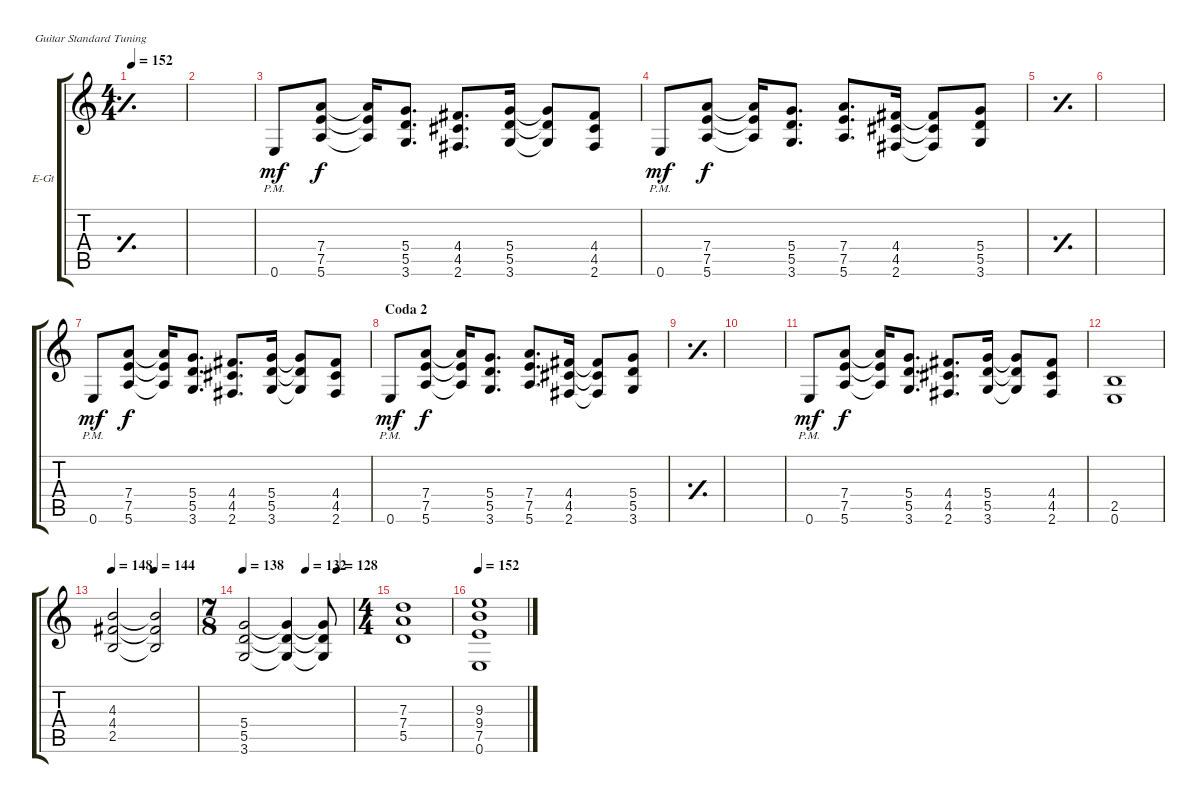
\bracketExtendMode groupsimilarinstruments
\firstSystemTrackNameOrientation horizontal
\otherSystemsTrackNameOrientation horizontal
\track ("Gtr. II" "E-Gt") {instrument overdrivenguitar}
\staff {score tabs}
\tuning (E4 B3 G3 D3 A2 E2)
\ts (4 4)
\tempo 152
\clef g2
\simile simple
\ks c
|
|
0.6{pm}.8{dy mf} (7.4 7.5 5.6).8{dy f} (7.4{t} 7.5{t} 5.6{t}).16 (5.4 5.5 3.6).8{d} (4.4 4.5 2.6).8{d} (5.4 5.5 3.6).16 (5.4{t} 5.5{t} 3.6{t}).8 (4.4 4.5 2.6).8 |
0.6{pm}.8{dy mf} (7.4 7.5 5.6).8{dy f} (7.4{t} 7.5{t} 5.6{t}).16 (5.4 5.5 3.6).8{d} (7.4 7.5 5.6).8{d} (4.4 4.5 2.6).16 (4.4{t} 4.5{t} 2.6{t}).8 (5.4 5.5 3.6).8 |
\simile simple
|
|
\simile none
0.6{pm}.8{dy mf} (7.4 7.5 5.6).8{dy f} (7.4{t} 7.5{t} 5.6{t}).16 (5.4 5.5 3.6).8{d} (4.4 4.5 2.6).8{d} (5.4 5.5 3.6).16 (5.4{t} 5.5{t} 3.6{t}).8 (4.4 4.5 2.6).8 |
\section ("" "Coda 2")
0.6{pm}.8{dy mf} (7.4 7.5 5.6).8{dy f} (7.4{t} 7.5{t} 5.6{t}).16 (5.4 5.5 3.6).8{d} (7.4 7.5 5.6).8{d} (4.4 4.5 2.6).16 (4.4{t} 4.5{t} 2.6{t}).8 (5.4 5.5 3.6).8 |
\simile simple
|
|
\simile none
0.6{pm}.8{dy mf} (7.4 7.5 5.6).8{dy f} (7.4{t} 7.5{t} 5.6{t}).16 (5.4 5.5 3.6).8{d} (4.4 4.5 2.6).8{d} (5.4 5.5 3.6).16 (5.4{t} 5.5{t} 3.6{t}).8 (4.4 4.5 2.6).8 |
(2.5 0.6).1 |
\tempo 148
\tempo (144 0.5)
(4.3 4.4 2.5).2 (4.3{t} 4.4{t} 2.5{t}).2 |
\ts (7 8)
\tempo 138
\tempo (132 0.571429)
\tempo (128 0.857143)
(5.4 5.5 3.6).2 (5.4{t} 5.5{t} 3.6{t}).4 (5.4{t} 5.5{t} 3.6{t}).8 |
\ts (4 4)
(7.3 7.4 5.5).1 |
\tempo 152
(9.3 9.4 7.5 0.6).1
